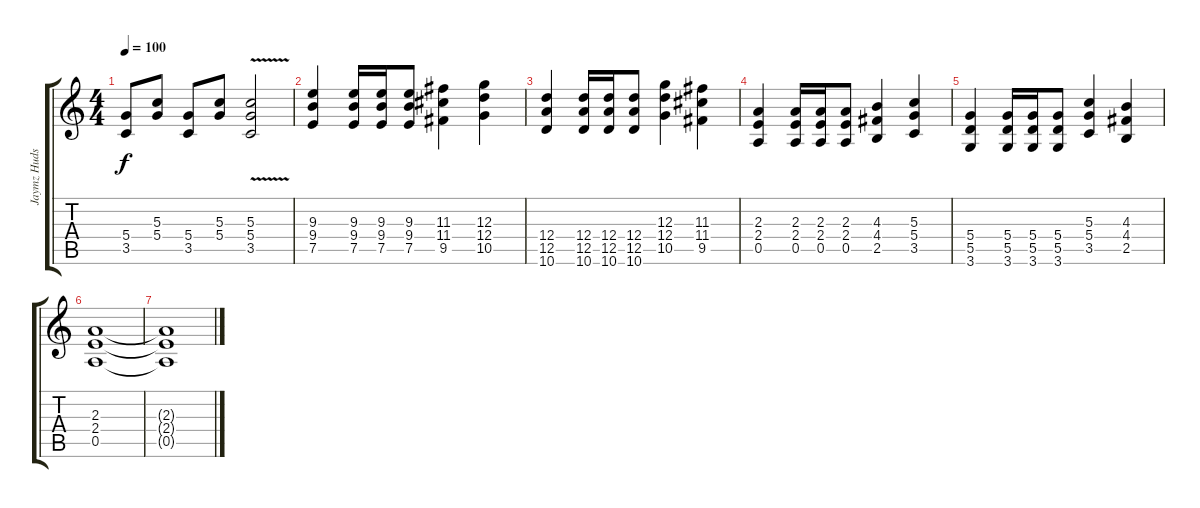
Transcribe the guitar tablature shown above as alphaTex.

\track ("Jaymz Hudson" "Jaymz Huds") {instrument distortionguitar}
\staff {score tabs}
\tuning (E4 B3 G3 D3 A2 E2) {hide}
\ts (4 4)
\tempo 100
\clef g2
\ks c
(5.4 3.5).8{dy f} (5.3 5.4).8 (5.4 3.5).8 (5.3 5.4).8 (5.3{v} 5.4{v} 3.5{v}).2 |
(9.3 9.4 7.5).4 (9.3 9.4 7.5).16 (9.3 9.4 7.5).16 (9.3 9.4 7.5).8 (11.3 11.4 9.5).4 (12.3 12.4 10.5).4 |
(12.4 12.5 10.6).4 (12.4 12.5 10.6).16 (12.4 12.5 10.6).16 (12.4 12.5 10.6).8 (12.3 12.4 10.5).4 (11.3 11.4 9.5).4 |
(2.3 2.4 0.5).4 (2.3 2.4 0.5).16 (2.3 2.4 0.5).16 (2.3 2.4 0.5).8 (4.3 4.4 2.5).4 (5.3 5.4 3.5).4 |
(5.4 5.5 3.6).4 (5.4 5.5 3.6).16 (5.4 5.5 3.6).16 (5.4 5.5 3.6).8 (5.3 5.4 3.5).4 (4.3 4.4 2.5).4 |
(2.3 2.4 0.5).1 |
(2.3{t} 2.4{t} 0.5{t}).1
